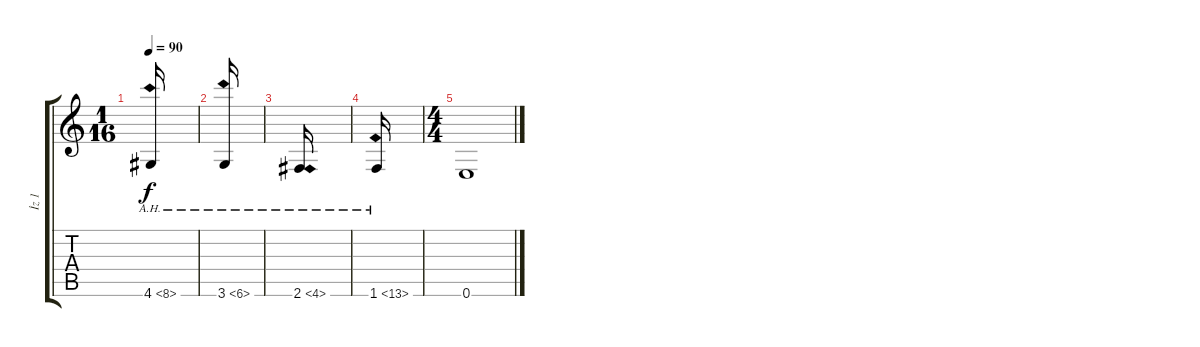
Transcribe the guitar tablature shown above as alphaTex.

\track ("İz 1" "İz 1") {instrument distortionguitar}
\staff {score tabs}
\tuning (E4 B3 G3 D3 A2 E2) {hide}
\ts (1 16)
\tempo 90
\clef g2
\ks c
4.6{ah 4}.16{dy f} |
3.6{ah 3}.16 |
2.6{ah 2}.16 |
1.6{ah 12}.16 |
\ts (4 4)
0.6.1
